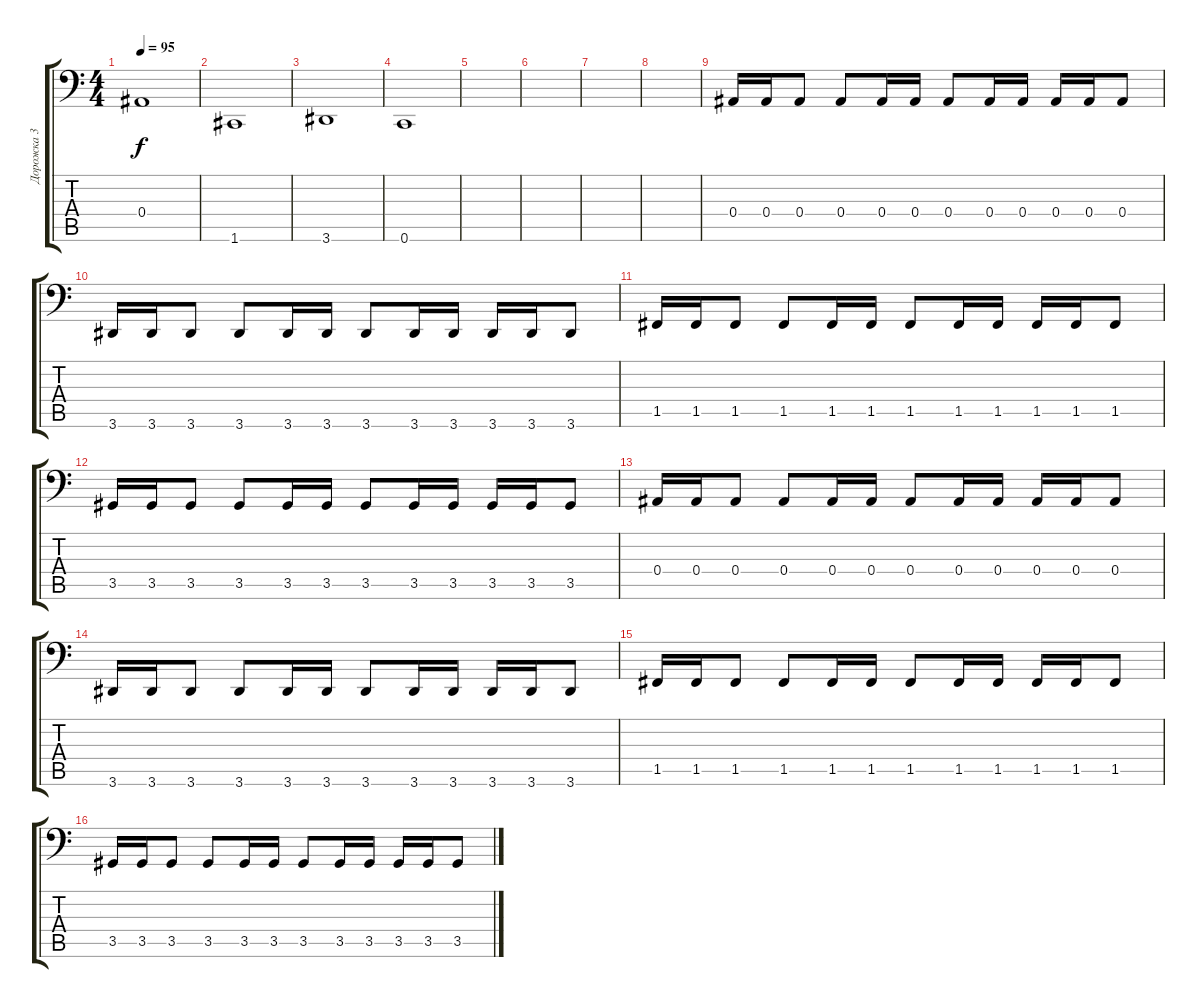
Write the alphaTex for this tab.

\track ("Дорожка 3" "Дорожка 3") {instrument electricbassfinger}
\staff {score tabs}
\tuning (Db3 Ab2 Eb2 Bb1 F1 C1) {hide}
\ts (4 4)
\tempo 95
\clef f4
\ks c
0.4.1{dy f} |
1.6.1 |
3.6.1 |
0.6.1 |
|
|
|
|
0.4.16 0.4.16 0.4.8 0.4.8 0.4.16 0.4.16 0.4.8 0.4.16 0.4.16 0.4.16 0.4.16 0.4.8 |
3.6.16 3.6.16 3.6.8 3.6.8 3.6.16 3.6.16 3.6.8 3.6.16 3.6.16 3.6.16 3.6.16 3.6.8 |
1.5.16 1.5.16 1.5.8 1.5.8 1.5.16 1.5.16 1.5.8 1.5.16 1.5.16 1.5.16 1.5.16 1.5.8 |
3.5.16 3.5.16 3.5.8 3.5.8 3.5.16 3.5.16 3.5.8 3.5.16 3.5.16 3.5.16 3.5.16 3.5.8 |
0.4.16 0.4.16 0.4.8 0.4.8 0.4.16 0.4.16 0.4.8 0.4.16 0.4.16 0.4.16 0.4.16 0.4.8 |
3.6.16 3.6.16 3.6.8 3.6.8 3.6.16 3.6.16 3.6.8 3.6.16 3.6.16 3.6.16 3.6.16 3.6.8 |
1.5.16 1.5.16 1.5.8 1.5.8 1.5.16 1.5.16 1.5.8 1.5.16 1.5.16 1.5.16 1.5.16 1.5.8 |
3.5.16 3.5.16 3.5.8 3.5.8 3.5.16 3.5.16 3.5.8 3.5.16 3.5.16 3.5.16 3.5.16 3.5.8
